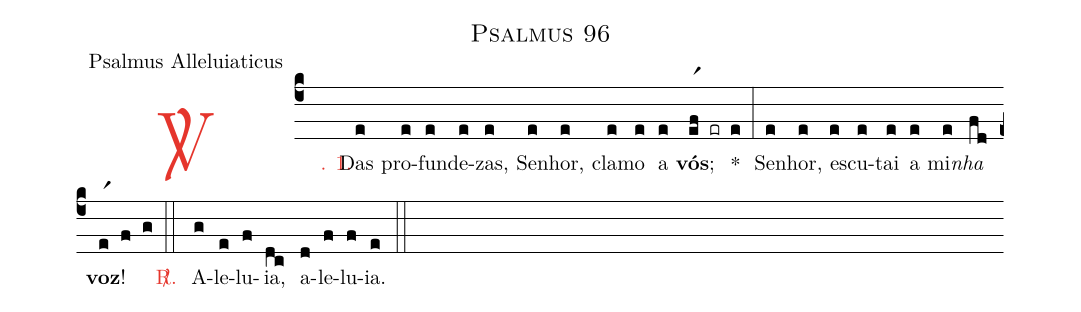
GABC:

name: Psalmus 96;
office-part: Psalmus Alleluiaticus;
%%
(c4)

<c><sp>V/</sp>. 1.</c>() Das(e) pro(e)fun(e)de(e)zas,(e) Se(e)nhor,(e) cla(e)mo(e) a(e) <b>vós</b>;(er1f er e) *(:) Se(e)nhor,(e) es(e)cu(e)tai(e) a(e) mi(e)<i>nha</i>(fd) <b>voz</b>!(er1 f g)

(::)

<nlba><c><sp>R/</sp>.</c>() A</nlba>(g)le(e)lu(f)ia,(dc) a(d)le(f)lu(f)ia.(e)

(::)
